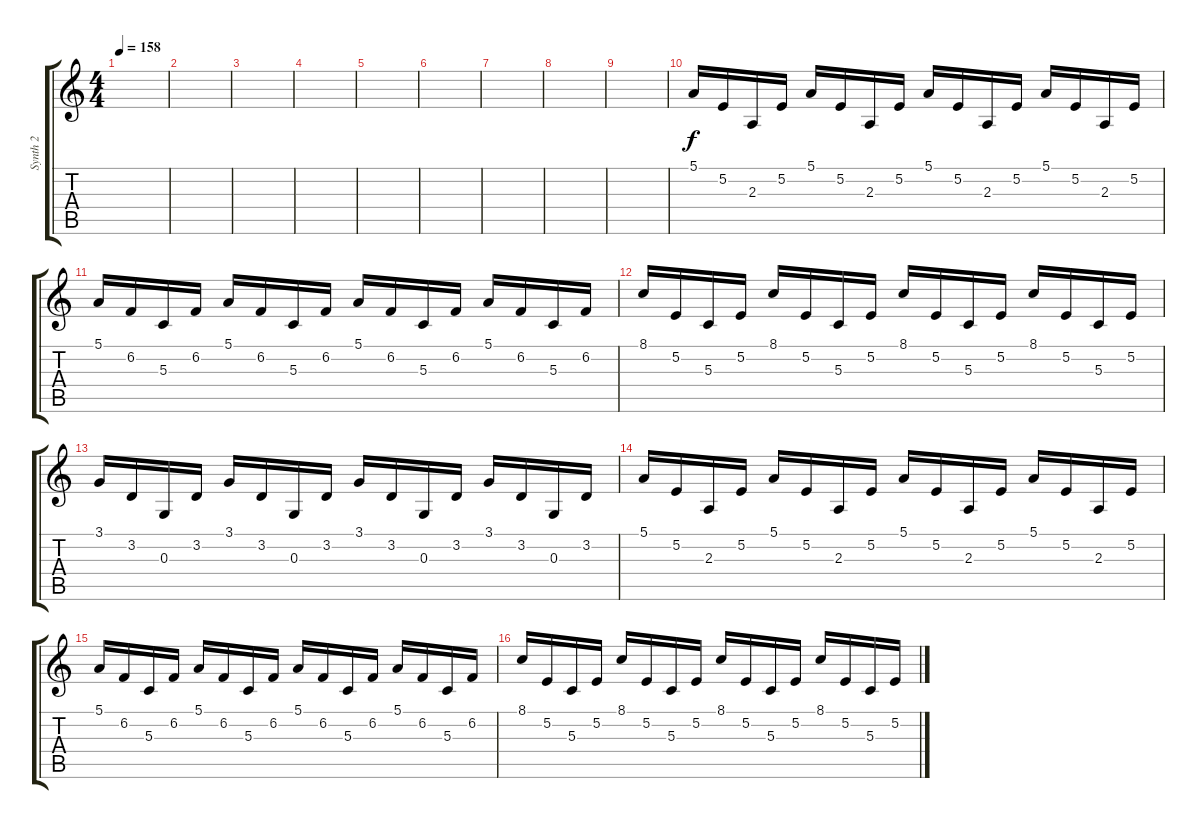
\track ("Synth 2" "Synth 2") {instrument harpsichord}
\staff {score tabs}
\tuning (E4 B3 G3 D3 A2 E2) {hide}
\ts (4 4)
\tempo 158
\clef g2
\ks c
|
|
|
|
|
|
|
|
|
5.1.16 5.2.16 2.3.16 5.2.16 5.1.16 5.2.16 2.3.16 5.2.16 5.1.16 5.2.16 2.3.16 5.2.16 5.1.16 5.2.16 2.3.16 5.2.16 |
5.1.16 6.2.16 5.3.16 6.2.16 5.1.16 6.2.16 5.3.16 6.2.16 5.1.16 6.2.16 5.3.16 6.2.16 5.1.16 6.2.16 5.3.16 6.2.16 |
8.1.16 5.2.16 5.3.16 5.2.16 8.1.16 5.2.16 5.3.16 5.2.16 8.1.16 5.2.16 5.3.16 5.2.16 8.1.16 5.2.16 5.3.16 5.2.16 |
3.1.16 3.2.16 0.3.16 3.2.16 3.1.16 3.2.16 0.3.16 3.2.16 3.1.16 3.2.16 0.3.16 3.2.16 3.1.16 3.2.16 0.3.16 3.2.16 |
5.1.16 5.2.16 2.3.16 5.2.16 5.1.16 5.2.16 2.3.16 5.2.16 5.1.16 5.2.16 2.3.16 5.2.16 5.1.16 5.2.16 2.3.16 5.2.16 |
5.1.16 6.2.16 5.3.16 6.2.16 5.1.16 6.2.16 5.3.16 6.2.16 5.1.16 6.2.16 5.3.16 6.2.16 5.1.16 6.2.16 5.3.16 6.2.16 |
8.1.16 5.2.16 5.3.16 5.2.16 8.1.16 5.2.16 5.3.16 5.2.16 8.1.16 5.2.16 5.3.16 5.2.16 8.1.16 5.2.16 5.3.16 5.2.16
